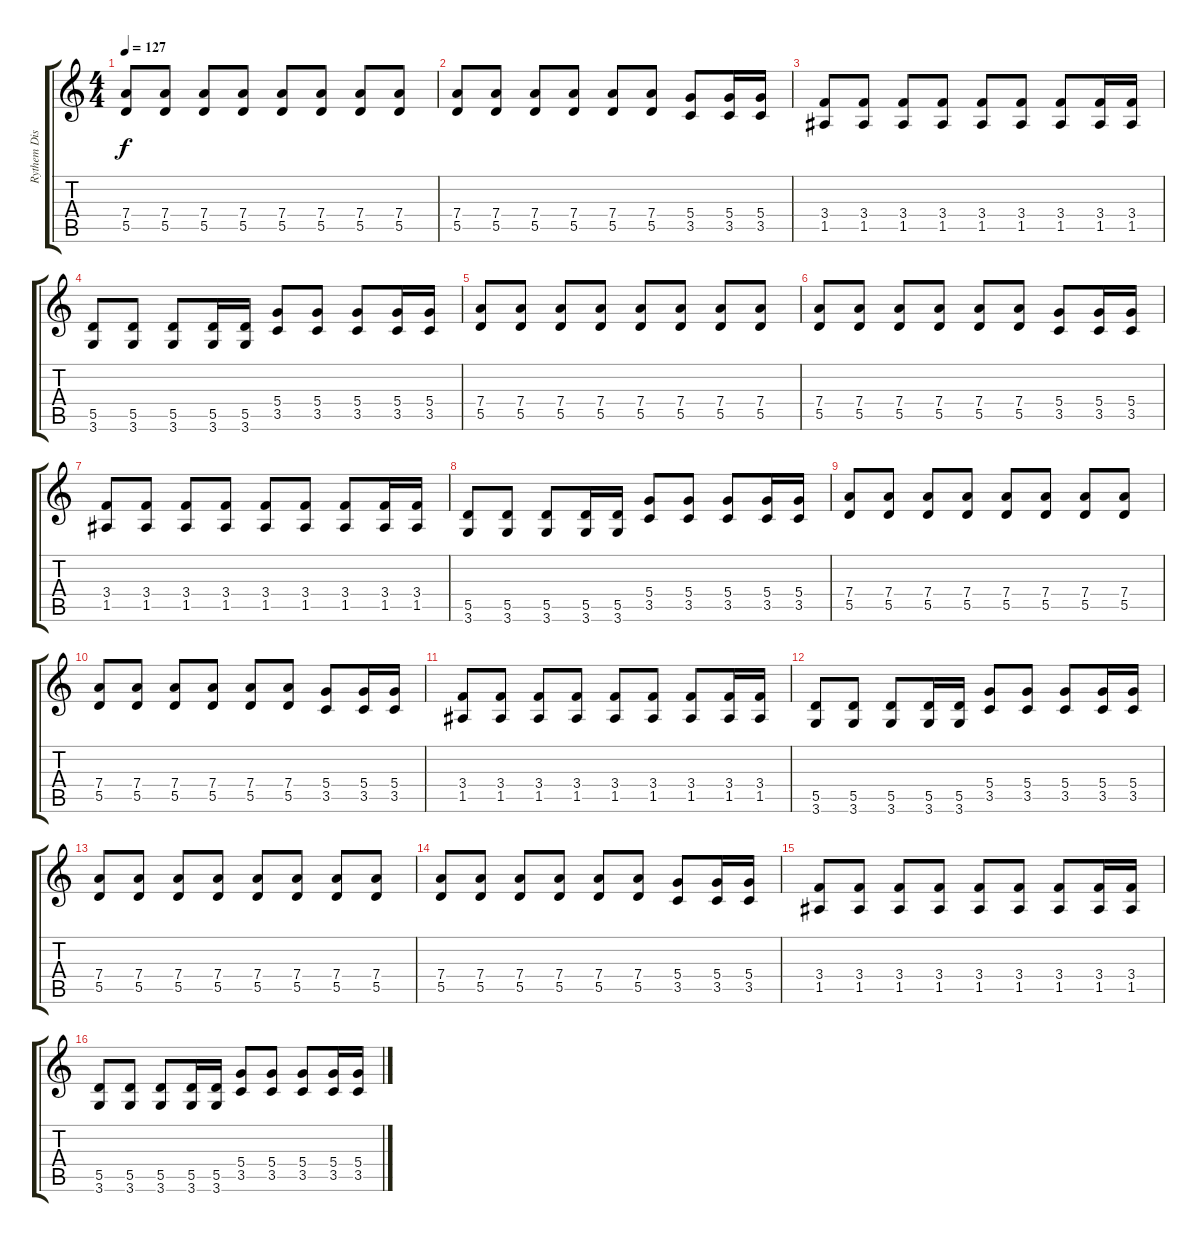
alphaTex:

\track ("Rythem Distortion" "Rythem Dis") {instrument distortionguitar}
\staff {score tabs}
\tuning (E4 B3 G3 D3 A2 E2) {hide}
\ts (4 4)
\tempo 127
\clef g2
\ks c
(7.4 5.5).8{dy f instrument distortionguitar} (7.4 5.5).8 (7.4 5.5).8 (7.4 5.5).8 (7.4 5.5).8 (7.4 5.5).8 (7.4 5.5).8 (7.4 5.5).8 |
(7.4 5.5).8 (7.4 5.5).8 (7.4 5.5).8 (7.4 5.5).8 (7.4 5.5).8 (7.4 5.5).8 (5.4 3.5).8 (5.4 3.5).16 (5.4 3.5).16 |
(3.4 1.5).8 (3.4 1.5).8 (3.4 1.5).8 (3.4 1.5).8 (3.4 1.5).8 (3.4 1.5).8 (3.4 1.5).8 (3.4 1.5).16 (3.4 1.5).16 |
(5.5 3.6).8 (5.5 3.6).8 (5.5 3.6).8 (5.5 3.6).16 (5.5 3.6).16 (5.4 3.5).8 (5.4 3.5).8 (5.4 3.5).8 (5.4 3.5).16 (5.4 3.5).16 |
(7.4 5.5).8 (7.4 5.5).8 (7.4 5.5).8 (7.4 5.5).8 (7.4 5.5).8 (7.4 5.5).8 (7.4 5.5).8 (7.4 5.5).8 |
(7.4 5.5).8 (7.4 5.5).8 (7.4 5.5).8 (7.4 5.5).8 (7.4 5.5).8 (7.4 5.5).8 (5.4 3.5).8 (5.4 3.5).16 (5.4 3.5).16 |
(3.4 1.5).8 (3.4 1.5).8 (3.4 1.5).8 (3.4 1.5).8 (3.4 1.5).8 (3.4 1.5).8 (3.4 1.5).8 (3.4 1.5).16 (3.4 1.5).16 |
(5.5 3.6).8 (5.5 3.6).8 (5.5 3.6).8 (5.5 3.6).16 (5.5 3.6).16 (5.4 3.5).8 (5.4 3.5).8 (5.4 3.5).8 (5.4 3.5).16 (5.4 3.5).16 |
(7.4 5.5).8 (7.4 5.5).8 (7.4 5.5).8 (7.4 5.5).8 (7.4 5.5).8 (7.4 5.5).8 (7.4 5.5).8 (7.4 5.5).8 |
(7.4 5.5).8 (7.4 5.5).8 (7.4 5.5).8 (7.4 5.5).8 (7.4 5.5).8 (7.4 5.5).8 (5.4 3.5).8 (5.4 3.5).16 (5.4 3.5).16 |
(3.4 1.5).8 (3.4 1.5).8 (3.4 1.5).8 (3.4 1.5).8 (3.4 1.5).8 (3.4 1.5).8 (3.4 1.5).8 (3.4 1.5).16 (3.4 1.5).16 |
(5.5 3.6).8 (5.5 3.6).8 (5.5 3.6).8 (5.5 3.6).16 (5.5 3.6).16 (5.4 3.5).8 (5.4 3.5).8 (5.4 3.5).8 (5.4 3.5).16 (5.4 3.5).16 |
(7.4 5.5).8 (7.4 5.5).8 (7.4 5.5).8 (7.4 5.5).8 (7.4 5.5).8 (7.4 5.5).8 (7.4 5.5).8 (7.4 5.5).8 |
(7.4 5.5).8 (7.4 5.5).8 (7.4 5.5).8 (7.4 5.5).8 (7.4 5.5).8 (7.4 5.5).8 (5.4 3.5).8 (5.4 3.5).16 (5.4 3.5).16 |
(3.4 1.5).8 (3.4 1.5).8 (3.4 1.5).8 (3.4 1.5).8 (3.4 1.5).8 (3.4 1.5).8 (3.4 1.5).8 (3.4 1.5).16 (3.4 1.5).16 |
(5.5 3.6).8 (5.5 3.6).8 (5.5 3.6).8 (5.5 3.6).16 (5.5 3.6).16 (5.4 3.5).8 (5.4 3.5).8 (5.4 3.5).8 (5.4 3.5).16 (5.4 3.5).16
